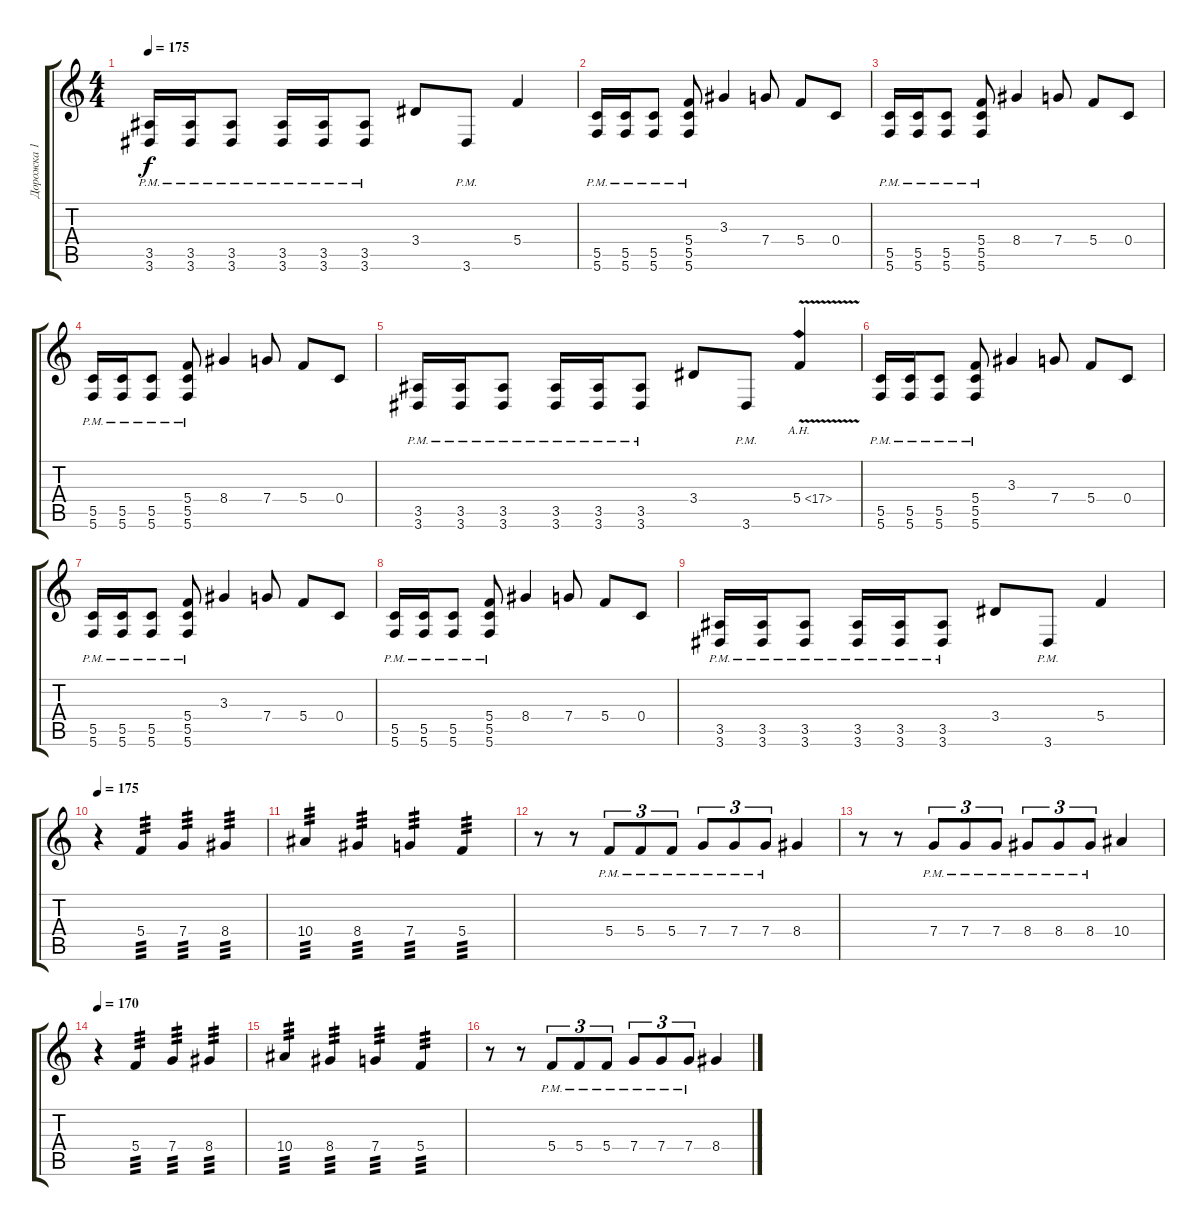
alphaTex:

\track ("Дорожка 1" "Дорожка 1") {instrument overdrivenguitar}
\staff {score tabs}
\tuning (D4 A3 F3 C3 G2 C2) {hide}
\ts (4 4)
\tempo 175
\clef g2
\ks c
(3.5{pm} 3.6{pm}).16{dy f} (3.5{pm} 3.6{pm}).16 (3.5{pm} 3.6{pm}).8 (3.5{pm} 3.6{pm}).16 (3.5{pm} 3.6{pm}).16 (3.5{pm} 3.6{pm}).8 3.4.8 3.6{pm}.8 5.4.4 |
(5.5{pm} 5.6{pm}).16 (5.5{pm} 5.6{pm}).16 (5.5{pm} 5.6{pm}).8 (5.4{pm} 5.5{pm} 5.6{pm}).8 3.3.4 7.4.8 5.4.8 0.4.8 |
(5.5{pm} 5.6{pm}).16 (5.5{pm} 5.6{pm}).16 (5.5{pm} 5.6{pm}).8 (5.4{pm} 5.5{pm} 5.6{pm}).8 8.4.4 7.4.8 5.4.8 0.4.8 |
(5.5{pm} 5.6{pm}).16 (5.5{pm} 5.6{pm}).16 (5.5{pm} 5.6{pm}).8 (5.4{pm} 5.5{pm} 5.6{pm}).8 8.4.4 7.4.8 5.4.8 0.4.8 |
(3.5{pm} 3.6{pm}).16 (3.5{pm} 3.6{pm}).16 (3.5{pm} 3.6{pm}).8 (3.5{pm} 3.6{pm}).16 (3.5{pm} 3.6{pm}).16 (3.5{pm} 3.6{pm}).8 3.4.8 3.6{pm}.8 5.4{ah 12 v}.4 |
(5.5{pm} 5.6{pm}).16 (5.5{pm} 5.6{pm}).16 (5.5{pm} 5.6{pm}).8 (5.4{pm} 5.5{pm} 5.6{pm}).8 3.3.4 7.4.8 5.4.8 0.4.8 |
(5.5{pm} 5.6{pm}).16 (5.5{pm} 5.6{pm}).16 (5.5{pm} 5.6{pm}).8 (5.4{pm} 5.5{pm} 5.6{pm}).8 3.3.4 7.4.8 5.4.8 0.4.8 |
(5.5{pm} 5.6{pm}).16 (5.5{pm} 5.6{pm}).16 (5.5{pm} 5.6{pm}).8 (5.4{pm} 5.5{pm} 5.6{pm}).8 8.4.4 7.4.8 5.4.8 0.4.8 |
(3.5{pm} 3.6{pm}).16 (3.5{pm} 3.6{pm}).16 (3.5{pm} 3.6{pm}).8 (3.5{pm} 3.6{pm}).16 (3.5{pm} 3.6{pm}).16 (3.5{pm} 3.6{pm}).8 3.4.8 3.6{pm}.8 5.4.4 |
\tempo 175
r.4 5.4.4{tp 3} 7.4.4{tp 3} 8.4.4{tp 3} |
10.4.4{tp 3} 8.4.4{tp 3} 7.4.4{tp 3} 5.4.4{tp 3} |
r.8 r.8 5.4{pm}.8{tu (3 2)} 5.4{pm}.8{tu (3 2)} 5.4{pm}.8{tu (3 2)} 7.4{pm}.8{tu (3 2)} 7.4{pm}.8{tu (3 2)} 7.4{pm}.8{tu (3 2)} 8.4.4 |
r.8 r.8 7.4{pm}.8{tu (3 2)} 7.4{pm}.8{tu (3 2)} 7.4{pm}.8{tu (3 2)} 8.4{pm}.8{tu (3 2)} 8.4{pm}.8{tu (3 2)} 8.4{pm}.8{tu (3 2)} 10.4.4 |
\tempo 170
r.4 5.4.4{tp 3} 7.4.4{tp 3} 8.4.4{tp 3} |
10.4.4{tp 3} 8.4.4{tp 3} 7.4.4{tp 3} 5.4.4{tp 3} |
r.8 r.8 5.4{pm}.8{tu (3 2)} 5.4{pm}.8{tu (3 2)} 5.4{pm}.8{tu (3 2)} 7.4{pm}.8{tu (3 2)} 7.4{pm}.8{tu (3 2)} 7.4{pm}.8{tu (3 2)} 8.4.4
